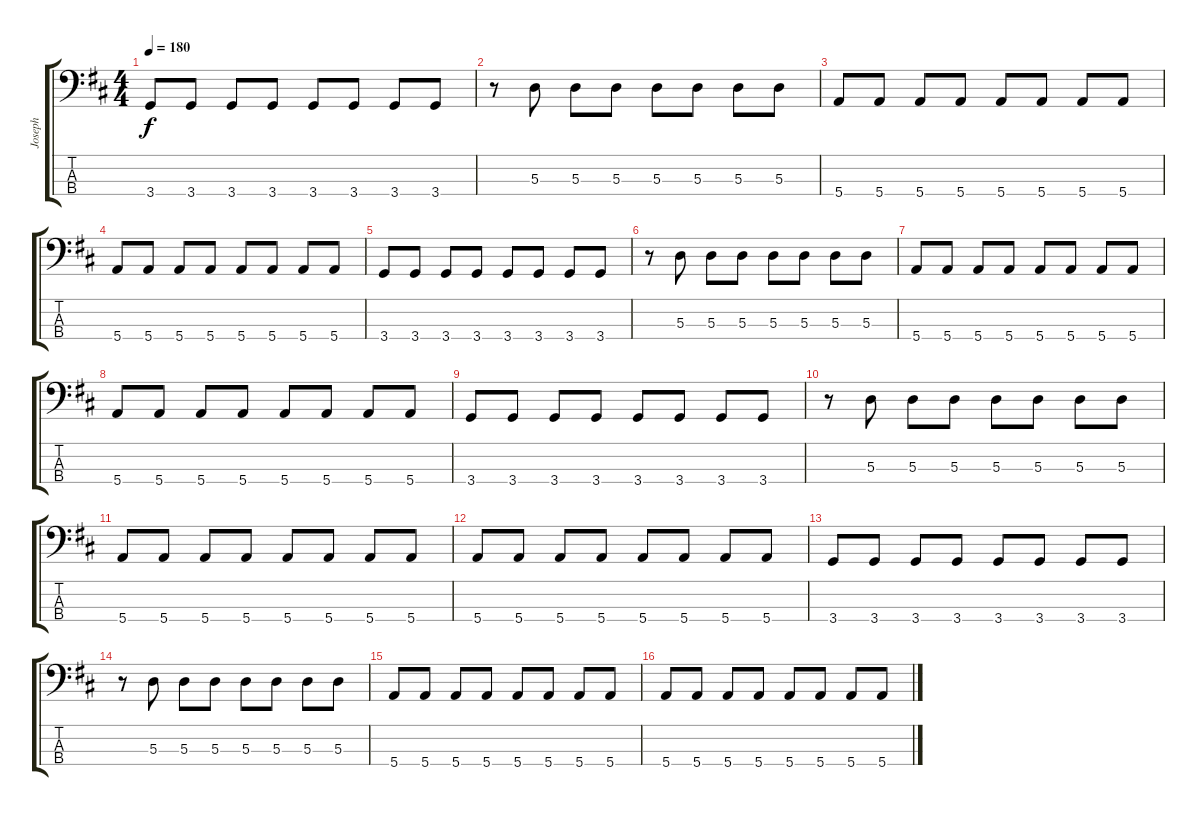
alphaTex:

\track ("Joseph" "Joseph") {instrument electricbassfinger}
\staff {score tabs}
\tuning (G2 D2 A1 E1) {hide}
\ts (4 4)
\tempo 180
\clef f4
\ks d
3.4.8{dy f} 3.4.8 3.4.8 3.4.8 3.4.8 3.4.8 3.4.8 3.4.8 |
r.8 5.3.8 5.3.8 5.3.8 5.3.8 5.3.8 5.3.8 5.3.8 |
5.4.8 5.4.8 5.4.8 5.4.8 5.4.8 5.4.8 5.4.8 5.4.8 |
5.4.8 5.4.8 5.4.8 5.4.8 5.4.8 5.4.8 5.4.8 5.4.8 |
3.4.8 3.4.8 3.4.8 3.4.8 3.4.8 3.4.8 3.4.8 3.4.8 |
r.8 5.3.8 5.3.8 5.3.8 5.3.8 5.3.8 5.3.8 5.3.8 |
5.4.8 5.4.8 5.4.8 5.4.8 5.4.8 5.4.8 5.4.8 5.4.8 |
5.4.8 5.4.8 5.4.8 5.4.8 5.4.8 5.4.8 5.4.8 5.4.8 |
3.4.8 3.4.8 3.4.8 3.4.8 3.4.8 3.4.8 3.4.8 3.4.8 |
r.8 5.3.8 5.3.8 5.3.8 5.3.8 5.3.8 5.3.8 5.3.8 |
5.4.8 5.4.8 5.4.8 5.4.8 5.4.8 5.4.8 5.4.8 5.4.8 |
5.4.8 5.4.8 5.4.8 5.4.8 5.4.8 5.4.8 5.4.8 5.4.8 |
3.4.8 3.4.8 3.4.8 3.4.8 3.4.8 3.4.8 3.4.8 3.4.8 |
r.8 5.3.8 5.3.8 5.3.8 5.3.8 5.3.8 5.3.8 5.3.8 |
5.4.8 5.4.8 5.4.8 5.4.8 5.4.8 5.4.8 5.4.8 5.4.8 |
5.4.8 5.4.8 5.4.8 5.4.8 5.4.8 5.4.8 5.4.8 5.4.8
